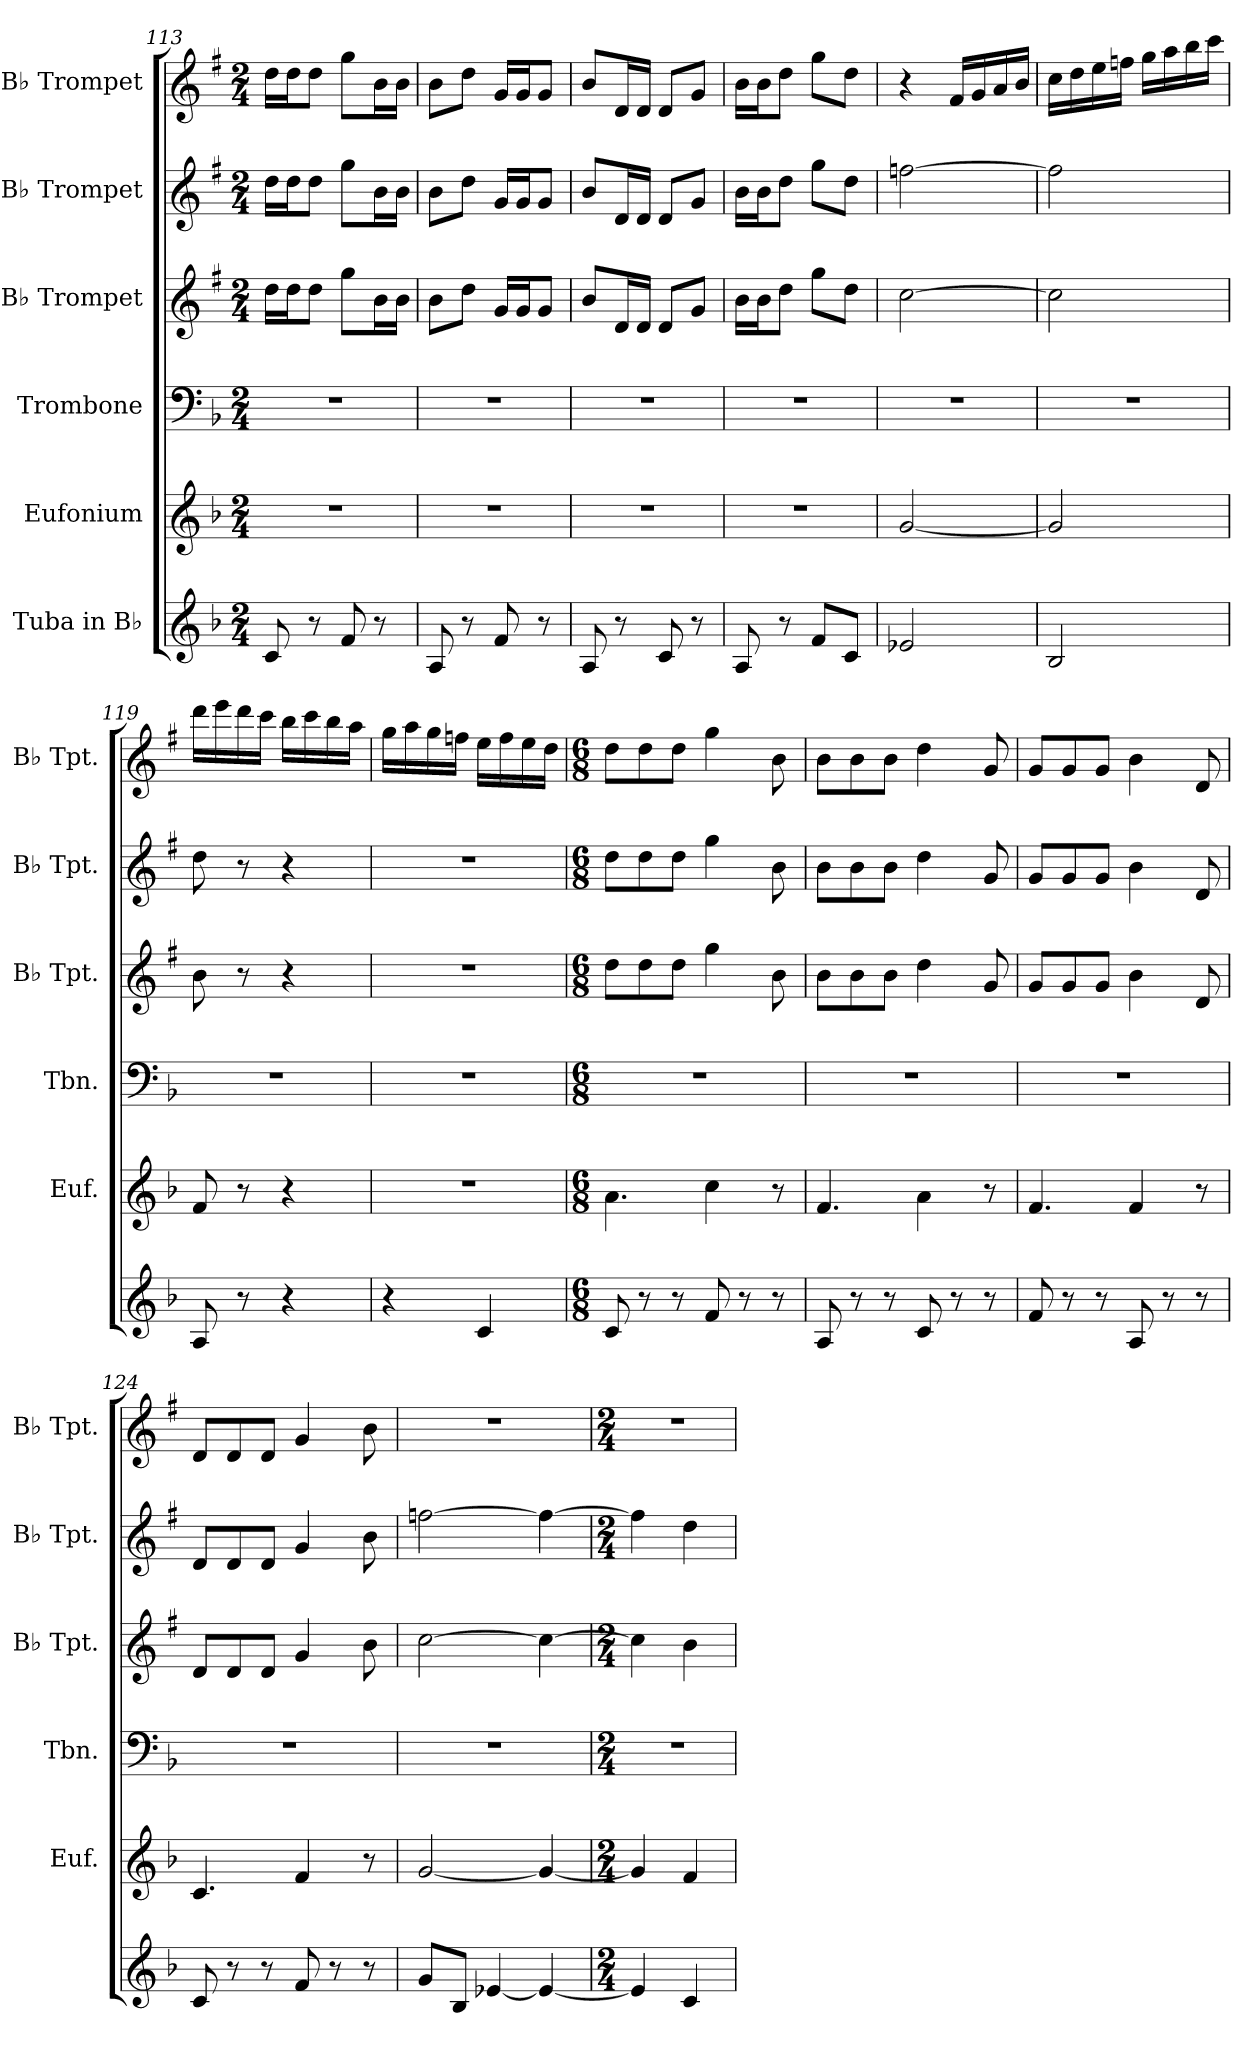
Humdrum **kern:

**kern	**kern	**kern	**kern	**kern	**kern
*part6	*part5	*part4	*part3	*part2	*part1
*staff6	*staff5	*staff4	*staff3	*staff2	*staff1
*I"Tuba in B♭	*I"Eufonium	*I"Trombone	*I"B♭ Trompet	*I"B♭ Trompet	*I"B♭ Trompet
*	*I'Euf.	*I'Tbn.	*I'B♭ Tpt.	*I'B♭ Tpt.	*I'B♭ Tpt.
*clefG2	*clefG2	*clefF4	*clefG2	*clefG2	*clefG2
*ITrd15c26	*ITrd8c14	*	*ITrd1c2	*ITrd1c2	*ITrd1c2
*k[b-]	*k[b-]	*k[b-]	*k[b-]	*k[b-]	*k[b-]
*M2/4	*M2/4	*M2/4	*M2/4	*M2/4	*M2/4
=113	=113	=113	=113	=113	=113
8CC/	2r	2r	16cc\LL	16cc\LL	16cc\LL
.	.	.	16cc\J	16cc\J	16cc\J
8r	.	.	8cc\J	8cc\J	8cc\J
8FF/	.	.	8ff\L	8ff\L	8ff\L
8r	.	.	16a\L	16a\L	16a\L
.	.	.	16a\JJ	16a\JJ	16a\JJ
=114	=114	=114	=114	=114	=114
8AAA/	2r	2r	8a\L	8a\L	8a\L
8r	.	.	8cc\J	8cc\J	8cc\J
8FF/	.	.	16f/LL	16f/LL	16f/LL
.	.	.	16f/J	16f/J	16f/J
8r	.	.	8f/J	8f/J	8f/J
=115	=115	=115	=115	=115	=115
8AAA/	2r	2r	8a/L	8a/L	8a/L
8r	.	.	16c/L	16c/L	16c/L
.	.	.	16c/JJ	16c/JJ	16c/JJ
8CC/	.	.	8c/L	8c/L	8c/L
8r	.	.	8f/J	8f/J	8f/J
=116	=116	=116	=116	=116	=116
8AAA/	2r	2r	16a\LL	16a\LL	16a\LL
.	.	.	16a\J	16a\J	16a\J
8r	.	.	8cc\J	8cc\J	8cc\J
8FF/L	.	.	8ff\L	8ff\L	8ff\L
8CC/J	.	.	8cc\J	8cc\J	8cc\J
=117	=117	=117	=117	=117	=117
2EE-X/	[2G/	2r	[2b-\	[2ee-X\	4r
.	.	.	.	.	16e/LL
.	.	.	.	.	16f/
.	.	.	.	.	16g/
.	.	.	.	.	16a/JJ
=118	=118	=118	=118	=118	=118
2BBB-/	2G/]	2r	2b-\]	2ee-\]	16b-\LL
.	.	.	.	.	16cc\
.	.	.	.	.	16dd\
.	.	.	.	.	16ee-X\JJ
.	.	.	.	.	16ff\LL
.	.	.	.	.	16gg\
.	.	.	.	.	16aa\
.	.	.	.	.	16bb-\JJ
!!LO:LB:g=z
=119	=119	=119	=119	=119	=119
8AAA/	8F/	2r	8a\	8cc\	16ccc\LL
.	.	.	.	.	16ddd\
8r	8r	.	8r	8r	16ccc\
.	.	.	.	.	16bb-\JJ
4r	4r	.	4r	4r	16aa\LL
.	.	.	.	.	16bb-\
.	.	.	.	.	16aa\
.	.	.	.	.	16gg\JJ
=120	=120	=120	=120	=120	=120
4r	2r	2r	2r	2r	16ff\LL
.	.	.	.	.	16gg\
.	.	.	.	.	16ff\
.	.	.	.	.	16ee-X\JJ
4CC/	.	.	.	.	16dd\LL
.	.	.	.	.	16ee-\
.	.	.	.	.	16dd\
.	.	.	.	.	16cc\JJ
=121	=121	=121	=121	=121	=121
*M6/8	*M6/8	*M6/8	*M6/8	*M6/8	*M6/8
8CC/	4.A\	2.r	8cc\L	8cc\L	8cc\L
8r	.	.	8cc\	8cc\	8cc\
8r	.	.	8cc\J	8cc\J	8cc\J
8FF/	4c\	.	4ff\	4ff\	4ff\
8r	.	.	.	.	.
8r	8r	.	8a\	8a\	8a\
=122	=122	=122	=122	=122	=122
8AAA/	4.F/	2.r	8a\L	8a\L	8a\L
8r	.	.	8a\	8a\	8a\
8r	.	.	8a\J	8a\J	8a\J
8CC/	4A\	.	4cc\	4cc\	4cc\
8r	.	.	.	.	.
8r	8r	.	8f/	8f/	8f/
=123	=123	=123	=123	=123	=123
8FF/	4.F/	2.r	8f/L	8f/L	8f/L
8r	.	.	8f/	8f/	8f/
8r	.	.	8f/J	8f/J	8f/J
8AAA/	4F/	.	4a\	4a\	4a\
8r	.	.	.	.	.
8r	8r	.	8c/	8c/	8c/
!!LO:PB:g=z
=124	=124	=124	=124	=124	=124
8CC/	4.C/	2.r	8c/L	8c/L	8c/L
8r	.	.	8c/	8c/	8c/
8r	.	.	8c/J	8c/J	8c/J
8FF/	4F/	.	4f/	4f/	4f/
8r	.	.	.	.	.
8r	8r	.	8a\	8a\	8a\
!!LO:PB:g=z
=125	=125	=125	=125	=125	=125
8GG/L	[2G/	2.r	[2b-\	[2ee-X\	2.r
8BBB-/J	.	.	.	.	.
[4EE-X/	.	.	.	.	.
4EE-/_	4G/_	.	4b-\_	4ee-\_	.
=126	=126	=126	=126	=126	=126
*M2/4	*M2/4	*M2/4	*M2/4	*M2/4	*M2/4
4EE-/]	4G/]	2r	4b-\]	4ee-\]	2r
4CC/	4F/	.	4a\	4cc\	.
=	=	=	=	=	=
*-	*-	*-	*-	*-	*-
